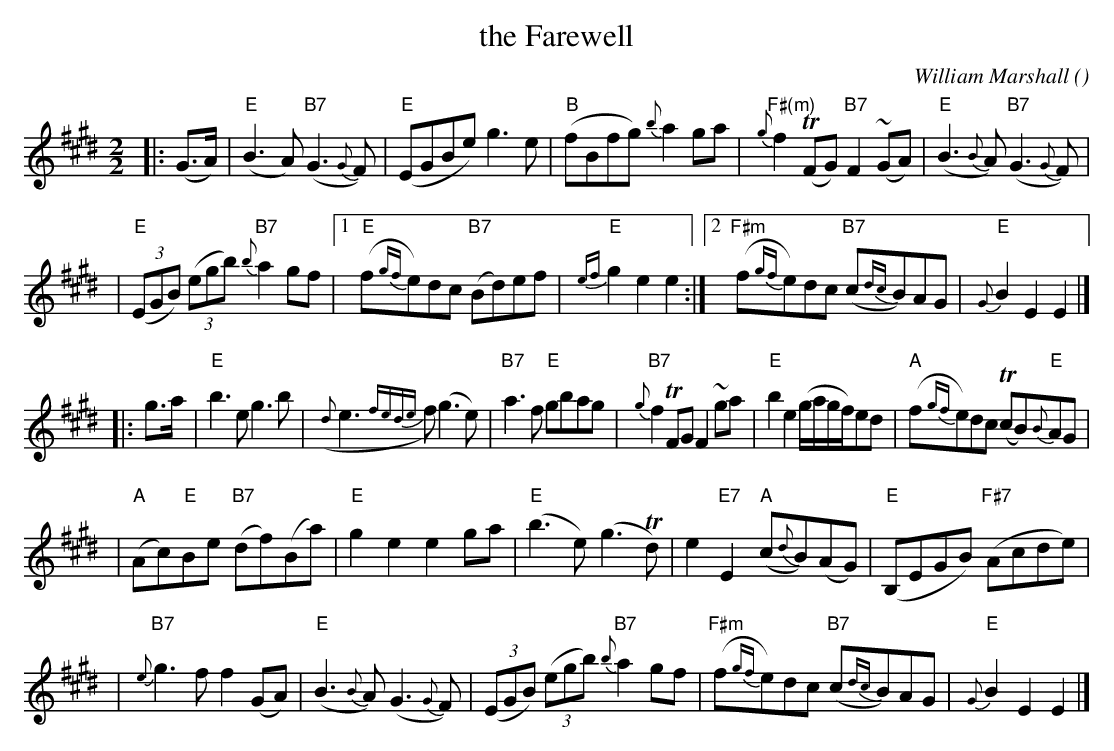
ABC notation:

X:1
T: the Farewell
C: William Marshall
O:
M: 2/2
L: 1/8
K: E
|: (G>A) \
| "E"(B3A) "B7"(G3{G}F) | "E"(EGBe) g3e \
| "B"(fBfg) {b}a2ga | "F#(m)"{g}f2T(FG) "B7"F2(~GA) \
| "E"(B3{B}A) "B7"(G3{G}F) |
| "E"((3EGB) ((3egb) "B7"{b}a2gf \
|1 "E"(f{gf}e)dc "B7"(Bd)ef | "E"{ef}g2e2 e2 \
:|2 "F#m"(f{gf}e)dc "B7"(c{dc}B)AG | "E"{G}B2E2 E2 |]
|: g>a \
| "E"b3e g3b | ({d}e3{fede}f) (g3e) \
| "B7"a3f "E"gbag | "B7"{g}f2TFG F2~ga \
| "E"b2e2 (g/a/g/f/)ed | "A"(f{gf}e)dc (TcB)"E"{B}AG |
| "A"(Ac)"E"Be "B7"(df)(Ba) | "E"g2e2 e2ga \
| "E"(b3e) (g3Td) | e2"E7"E2 "A"(c{d}B)(AG) \
| "E"(B,EGB) "F#7"(Acde) |
| "B7"{e}g3f f2(GA) \
| "E"(B3{B}A) (G3{G}F) | ((3EGB) ((3egb) "B7"{b}a2gf \
| "F#m"(f{gf}e)dc "B7"(c{dc}B)AG | "E"{G}B2E2 E2 |]
